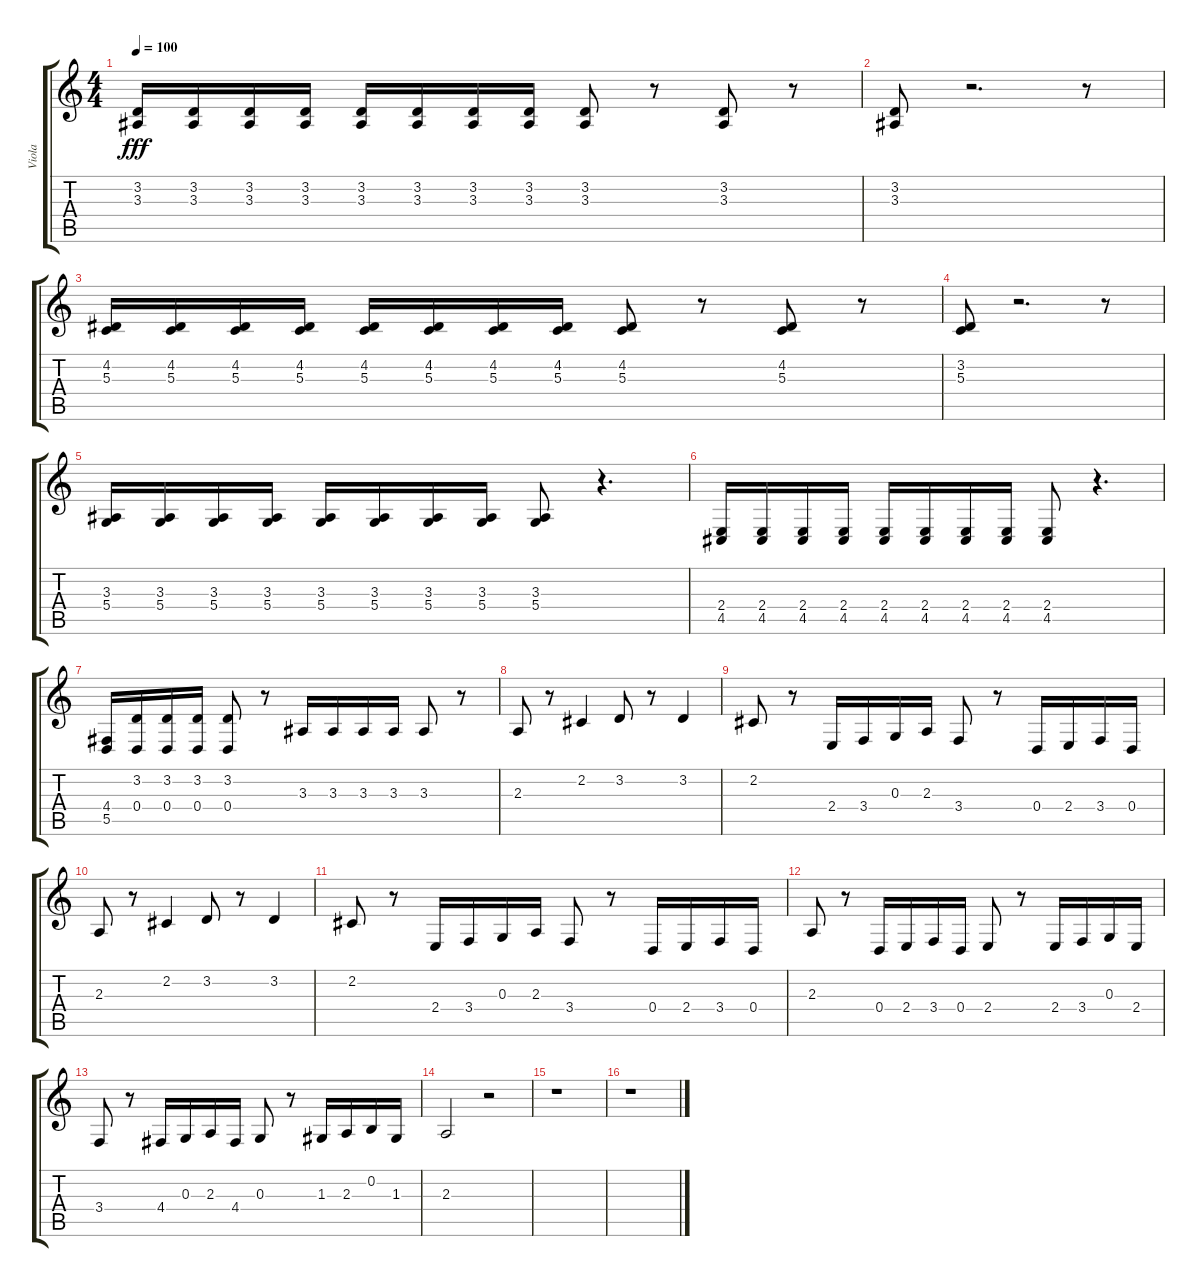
\track ("Viola" "Viola") {instrument stringensemble1}
\staff {score tabs}
\tuning (E4 B3 G3 D3 A2 E2) {hide}
\ts (4 4)
\tempo 100
\clef g2
\ks c
(3.2 3.3).16{dy fff} (3.2 3.3).16 (3.2 3.3).16 (3.2 3.3).16 (3.2 3.3).16 (3.2 3.3).16 (3.2 3.3).16 (3.2 3.3).16 (3.2 3.3).8 r.8 (3.2 3.3).8 r.8 |
(3.2 3.3).8 r.2{d} r.8 |
(4.2 5.3).16 (4.2 5.3).16 (4.2 5.3).16 (4.2 5.3).16 (4.2 5.3).16 (4.2 5.3).16 (4.2 5.3).16 (4.2 5.3).16 (4.2 5.3).8 r.8 (4.2 5.3).8 r.8 |
(3.2 5.3).8 r.2{d} r.8 |
(3.3 5.4).16 (3.3 5.4).16 (3.3 5.4).16 (3.3 5.4).16 (3.3 5.4).16 (3.3 5.4).16 (3.3 5.4).16 (3.3 5.4).16 (3.3 5.4).8 r.4{d} |
(2.4 4.5).16 (2.4 4.5).16 (2.4 4.5).16 (2.4 4.5).16 (2.4 4.5).16 (2.4 4.5).16 (2.4 4.5).16 (2.4 4.5).16 (2.4 4.5).8 r.4{d} |
(4.4 5.5).16 (3.2 0.4).16 (3.2 0.4).16 (3.2 0.4).16 (3.2 0.4).8 r.8 3.3.16 3.3.16 3.3.16 3.3.16 3.3.8 r.8 |
2.3.8 r.8 2.2.4 3.2.8 r.8 3.2.4 |
2.2.8 r.8 2.4.16 3.4.16 0.3.16 2.3.16 3.4.8 r.8 0.4.16 2.4.16 3.4.16 0.4.16 |
2.3.8 r.8 2.2.4 3.2.8 r.8 3.2.4 |
2.2.8 r.8 2.4.16 3.4.16 0.3.16 2.3.16 3.4.8 r.8 0.4.16 2.4.16 3.4.16 0.4.16 |
2.3.8 r.8 0.4.16 2.4.16 3.4.16 0.4.16 2.4.8 r.8 2.4.16 3.4.16 0.3.16 2.4.16 |
3.4.8 r.8 4.4.16 0.3.16 2.3.16 4.4.16 0.3.8 r.8 1.3.16 2.3.16 0.2.16 1.3.16 |
2.3.2 r.2 |
r.1 |
r.1
